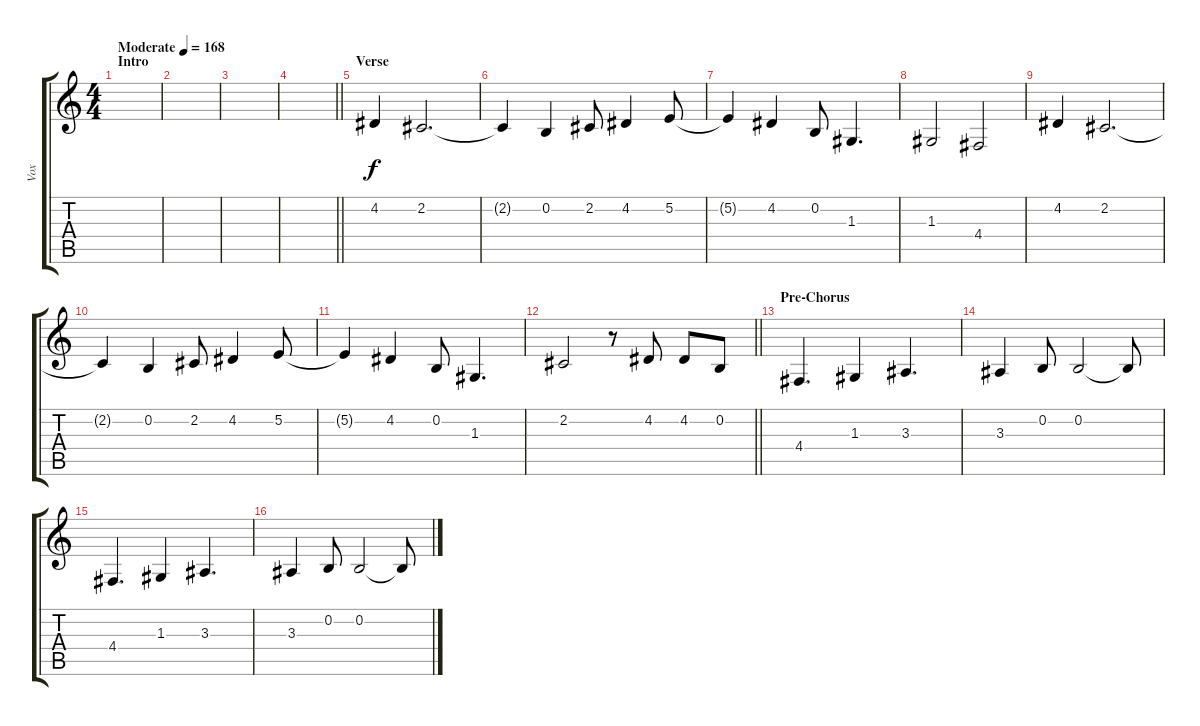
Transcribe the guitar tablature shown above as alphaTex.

\track ("Vox" "Vox") {instrument lead2sawtooth}
\staff {score tabs}
\tuning (E4 B3 G3 D3 A2 E2) {hide}
\ts (4 4)
\section ("" "Intro")
\tempo (168 "Moderate")
\clef g2
\ks c
|
|
|
\barLineRight lightlight
|
\section ("" "Verse")
4.2.4 2.2.2{d} |
2.2{t}.4 0.2.4 2.2.8 4.2.4 5.2.8 |
5.2{t}.4 4.2.4 0.2.8 1.3.4{d} |
1.3.2 4.4.2 |
4.2.4 2.2.2{d} |
2.2{t}.4 0.2.4 2.2.8 4.2.4 5.2.8 |
5.2{t}.4 4.2.4 0.2.8 1.3.4{d} |
\barLineRight lightlight
2.2.2 r.8 4.2.8 4.2.8 0.2.8 |
\section ("" "Pre-Chorus")
4.4.4{d} 1.3.4 3.3.4{d} |
3.3.4 0.2.8 0.2.2 0.2{t}.8 |
4.4.4{d} 1.3.4 3.3.4{d} |
3.3.4 0.2.8 0.2.2 0.2{t}.8
